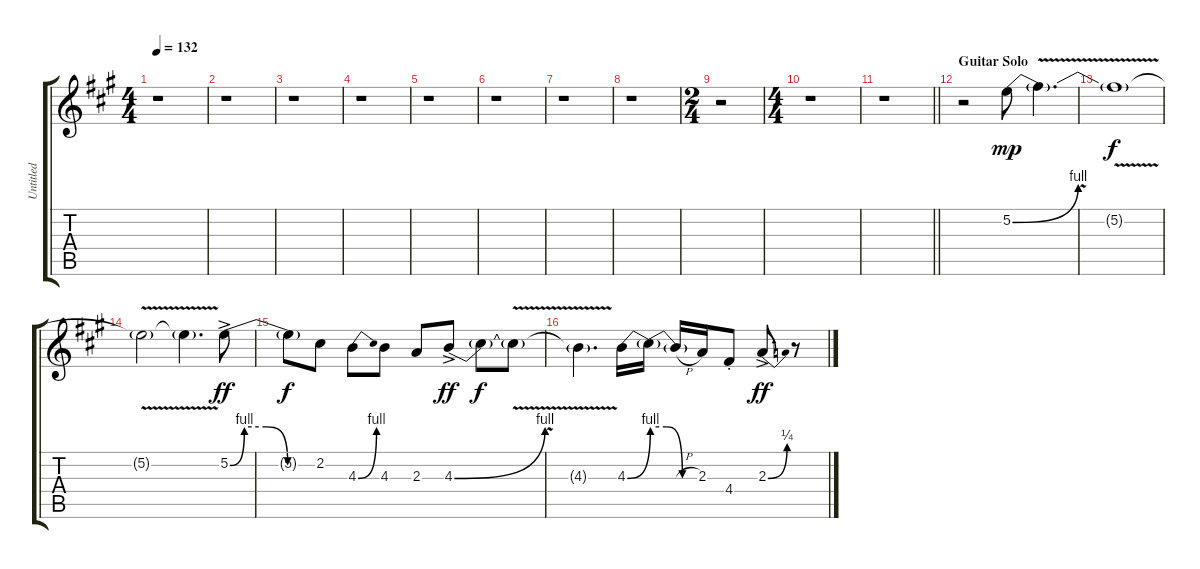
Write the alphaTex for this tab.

\track ("Untitled" "Untitled") {instrument distortionguitar}
\staff {score tabs}
\tuning (E4 B3 G3 D3 A2 E2) {hide}
\ts (4 4)
\tempo 132
\clef g2
\ks a
r.1{dy mp} |
r.1 |
r.1 |
r.1 |
r.1 |
r.1 |
r.1 |
r.1 |
\ts (2 4)
r.2 |
\ts (4 4)
r.1 |
\barLineRight lightlight
r.1 |
\section ("" "Guitar Solo")
r.2 5.2{be (bend 0 0 60 4)}.8 5.2{v t}.4{d} |
5.2{v t}.1{dy f} |
5.2{v t}.2 5.2{v t}.4{d} 5.2{be (custom 0 0 10 4 25 4 40 0 60 0) ac}.8{dy ff} |
5.2{t}.8{dy f} 2.2.8 4.3{be (bend 0 0 60 4)}.8 4.3.8 2.3.8 4.3{be (bend 0 0 60 4) ac}.8{dy ff} 4.3{t}.8{dy f} 4.3{v t}.8 |
4.3{v t}.4{d} 4.3{be (bend 0 0 60 4)}.16 4.3{be (custom 0 4 20 4 40 0 60 0) t}.16 4.3{h t}.16 2.3.16 4.4{st}.8 2.3{be (bend 0 0 60 1) ac}.8{dy ff} r.8
